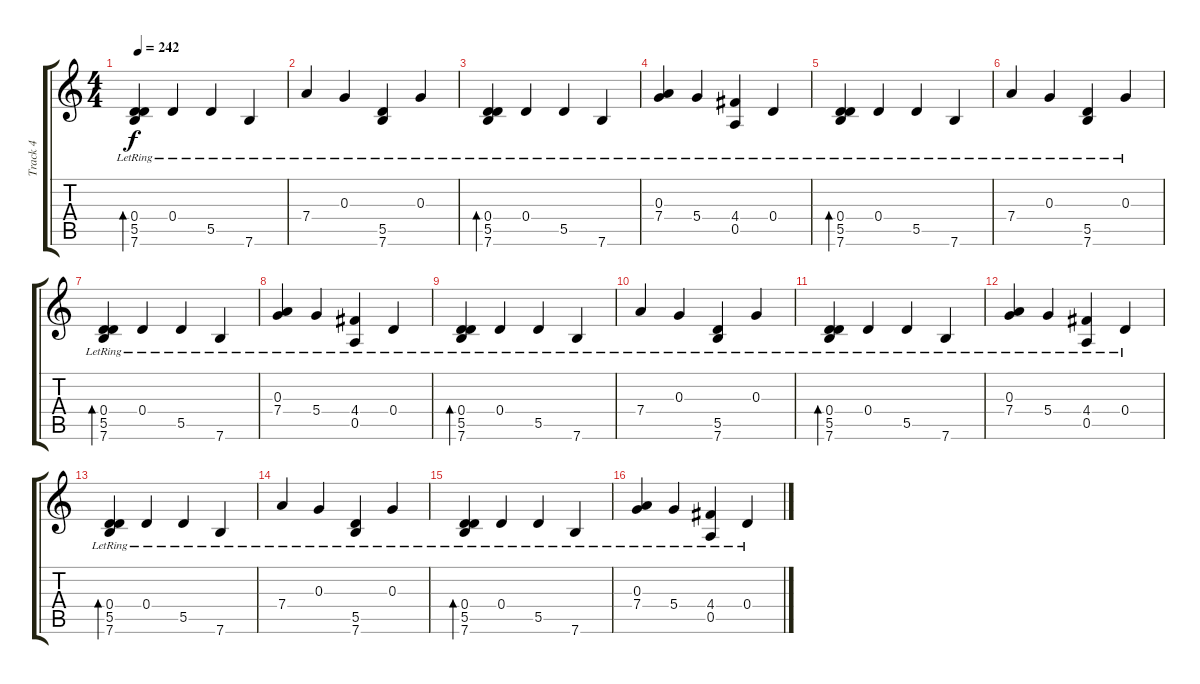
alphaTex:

\track ("Track 4" "Track 4") {instrument acousticguitarsteel}
\staff {score tabs}
\tuning (E4 B3 G3 D3 A2 E2) {hide}
\ts (4 4)
\tempo 242
\clef g2
\ks c
(0.4{lr} 5.5{lr} 7.6{lr}).4{bd 240 dy f} 0.4{lr}.4 5.5{lr}.4 7.6{lr}.4 |
7.4{lr}.4 0.3{lr}.4 (5.5{lr} 7.6{lr}).4 0.3{lr}.4 |
(0.4{lr} 5.5{lr} 7.6{lr}).4{bd 240} 0.4{lr}.4 5.5{lr}.4 7.6{lr}.4 |
(0.3{lr} 7.4{lr}).4 5.4{lr}.4 (4.4{lr} 0.5{lr}).4 0.4{lr}.4 |
(0.4{lr} 5.5{lr} 7.6{lr}).4{bd 240} 0.4{lr}.4 5.5{lr}.4 7.6{lr}.4 |
7.4{lr}.4 0.3{lr}.4 (5.5{lr} 7.6{lr}).4 0.3{lr}.4 |
(0.4{lr} 5.5{lr} 7.6{lr}).4{bd 240} 0.4{lr}.4 5.5{lr}.4 7.6{lr}.4 |
(0.3{lr} 7.4{lr}).4 5.4{lr}.4 (4.4{lr} 0.5{lr}).4 0.4{lr}.4 |
(0.4{lr} 5.5{lr} 7.6{lr}).4{bd 240} 0.4{lr}.4 5.5{lr}.4 7.6{lr}.4 |
7.4{lr}.4 0.3{lr}.4 (5.5{lr} 7.6{lr}).4 0.3{lr}.4 |
(0.4{lr} 5.5{lr} 7.6{lr}).4{bd 240} 0.4{lr}.4 5.5{lr}.4 7.6{lr}.4 |
(0.3{lr} 7.4{lr}).4 5.4{lr}.4 (4.4{lr} 0.5{lr}).4 0.4{lr}.4 |
(0.4{lr} 5.5{lr} 7.6{lr}).4{bd 240} 0.4{lr}.4 5.5{lr}.4 7.6{lr}.4 |
7.4{lr}.4 0.3{lr}.4 (5.5{lr} 7.6{lr}).4 0.3{lr}.4 |
(0.4{lr} 5.5{lr} 7.6{lr}).4{bd 240} 0.4{lr}.4 5.5{lr}.4 7.6{lr}.4 |
(0.3{lr} 7.4{lr}).4 5.4{lr}.4 (4.4{lr} 0.5{lr}).4 0.4{lr}.4
